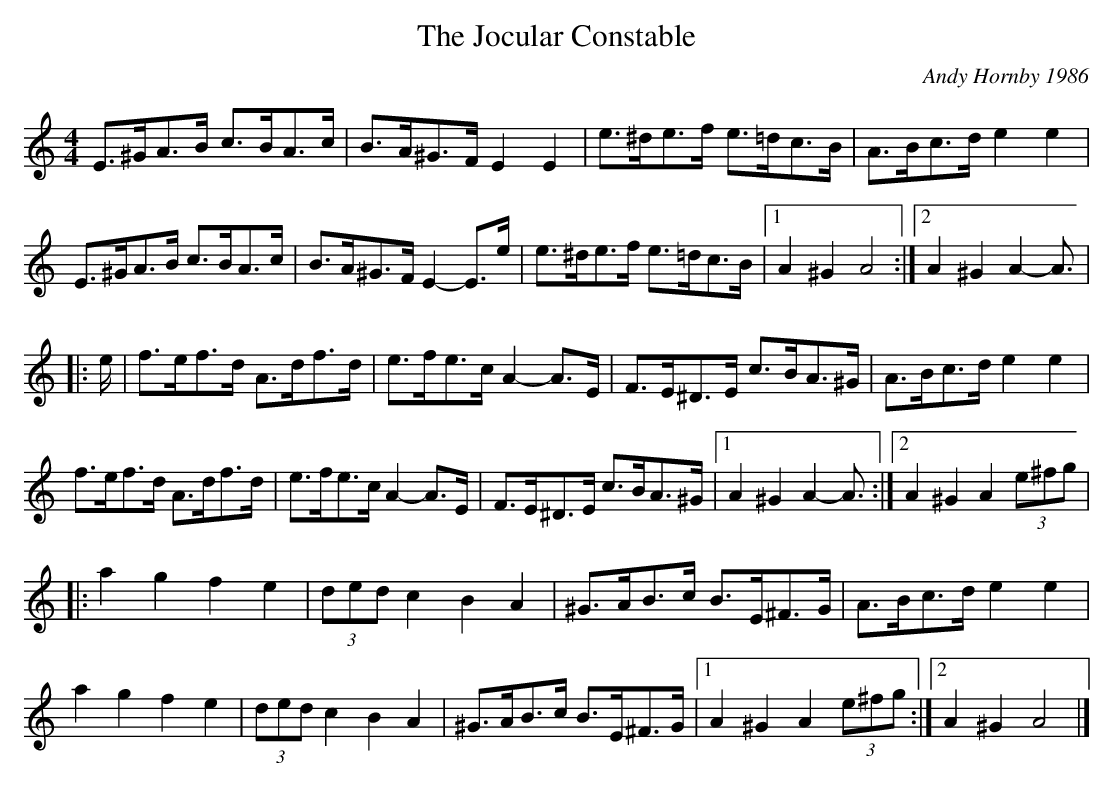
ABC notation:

X:1
T:The Jocular Constable
C:Andy Hornby 1986
L:1/8
M:4/4
K:C major
E3/2^G/2A3/2B/2 c3/2B/2A3/2c/2|B3/2A/2^G3/2F/2 E2E2|\
e3/2^d/2e3/2f/2 e3/2=d/2c3/2B/2|A3/2B/2c3/2d/2 e2e2|
E3/2^G/2A3/2B/2 c3/2B/2A3/2c/2|B3/2A/2^G3/2F/2 E2-E3/2e/2|\
e3/2^d/2e3/2f/2 e3/2=d/2c3/2B/2|[1A2^G2A4:|[2A2^G2A2-A3/2|
|:e/2|f3/2e/2f3/2d/2 A3/2d/2f3/2d/2|e3/2f/2e3/2c/2 A2-A3/2E/2|\
F3/2E/2^D3/2E/2 c3/2B/2A3/2^G/2|A3/2B/2c3/2d/2 e2e2|
f3/2e/2f3/2d/2 A3/2d/2f3/2d/2|e3/2f/2e3/2c/2 A2-A3/2E/2|\
F3/2E/2^D3/2E/2 c3/2B/2A3/2^G/2|[1A2^G2A2-A3/2:|[2A2^G2A2 (3e^fg|
|:a2g2f2e2| (3ded c2B2A2|^G3/2A/2B3/2c/2 B3/2E/2^F3/2G/2|A3/2B/2c3/2d/2 e2e2|
a2g2f2e2| (3ded c2B2A2|^G3/2A/2B3/2c/2 B3/2E/2^F3/2G/2|[1A2^G2A2 (3e^fg:|[2A2^G2A4|]
